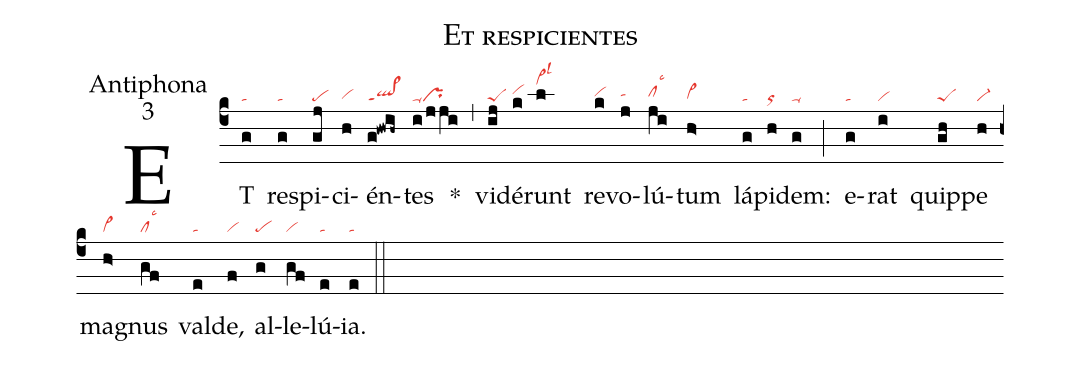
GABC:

name:Et respicientes;
office-part:Antiphona;
mode:3;
nabc-lines:1;
%%
(c4)
ET(g|ta) re(g|ta)spi(gj|pe)ci(h|vihg)én(g!hwih~|ql>ppt1)tes(i/jji|ta-pr) *(,)
vi(ij|peS)dé(k|vihi)runt(l|vi>hmlsl3) re(k|vihh)vo(j|tahh)lú(ji|clhhlsc3)tum(h>|vi>hg) lá(g|ta)pi(h|or)dem:(g|ta-) (;)
e(g|ta)rat(i|vi) quip(gh|peS)pe(h|vi-) ma(h>|vi>)gnus(gf|cllsc3) val(e|ta)de,(f|vi) al(g|pe)le(gf|vi)lú(e|ta)ia.(e|ta) (::)
